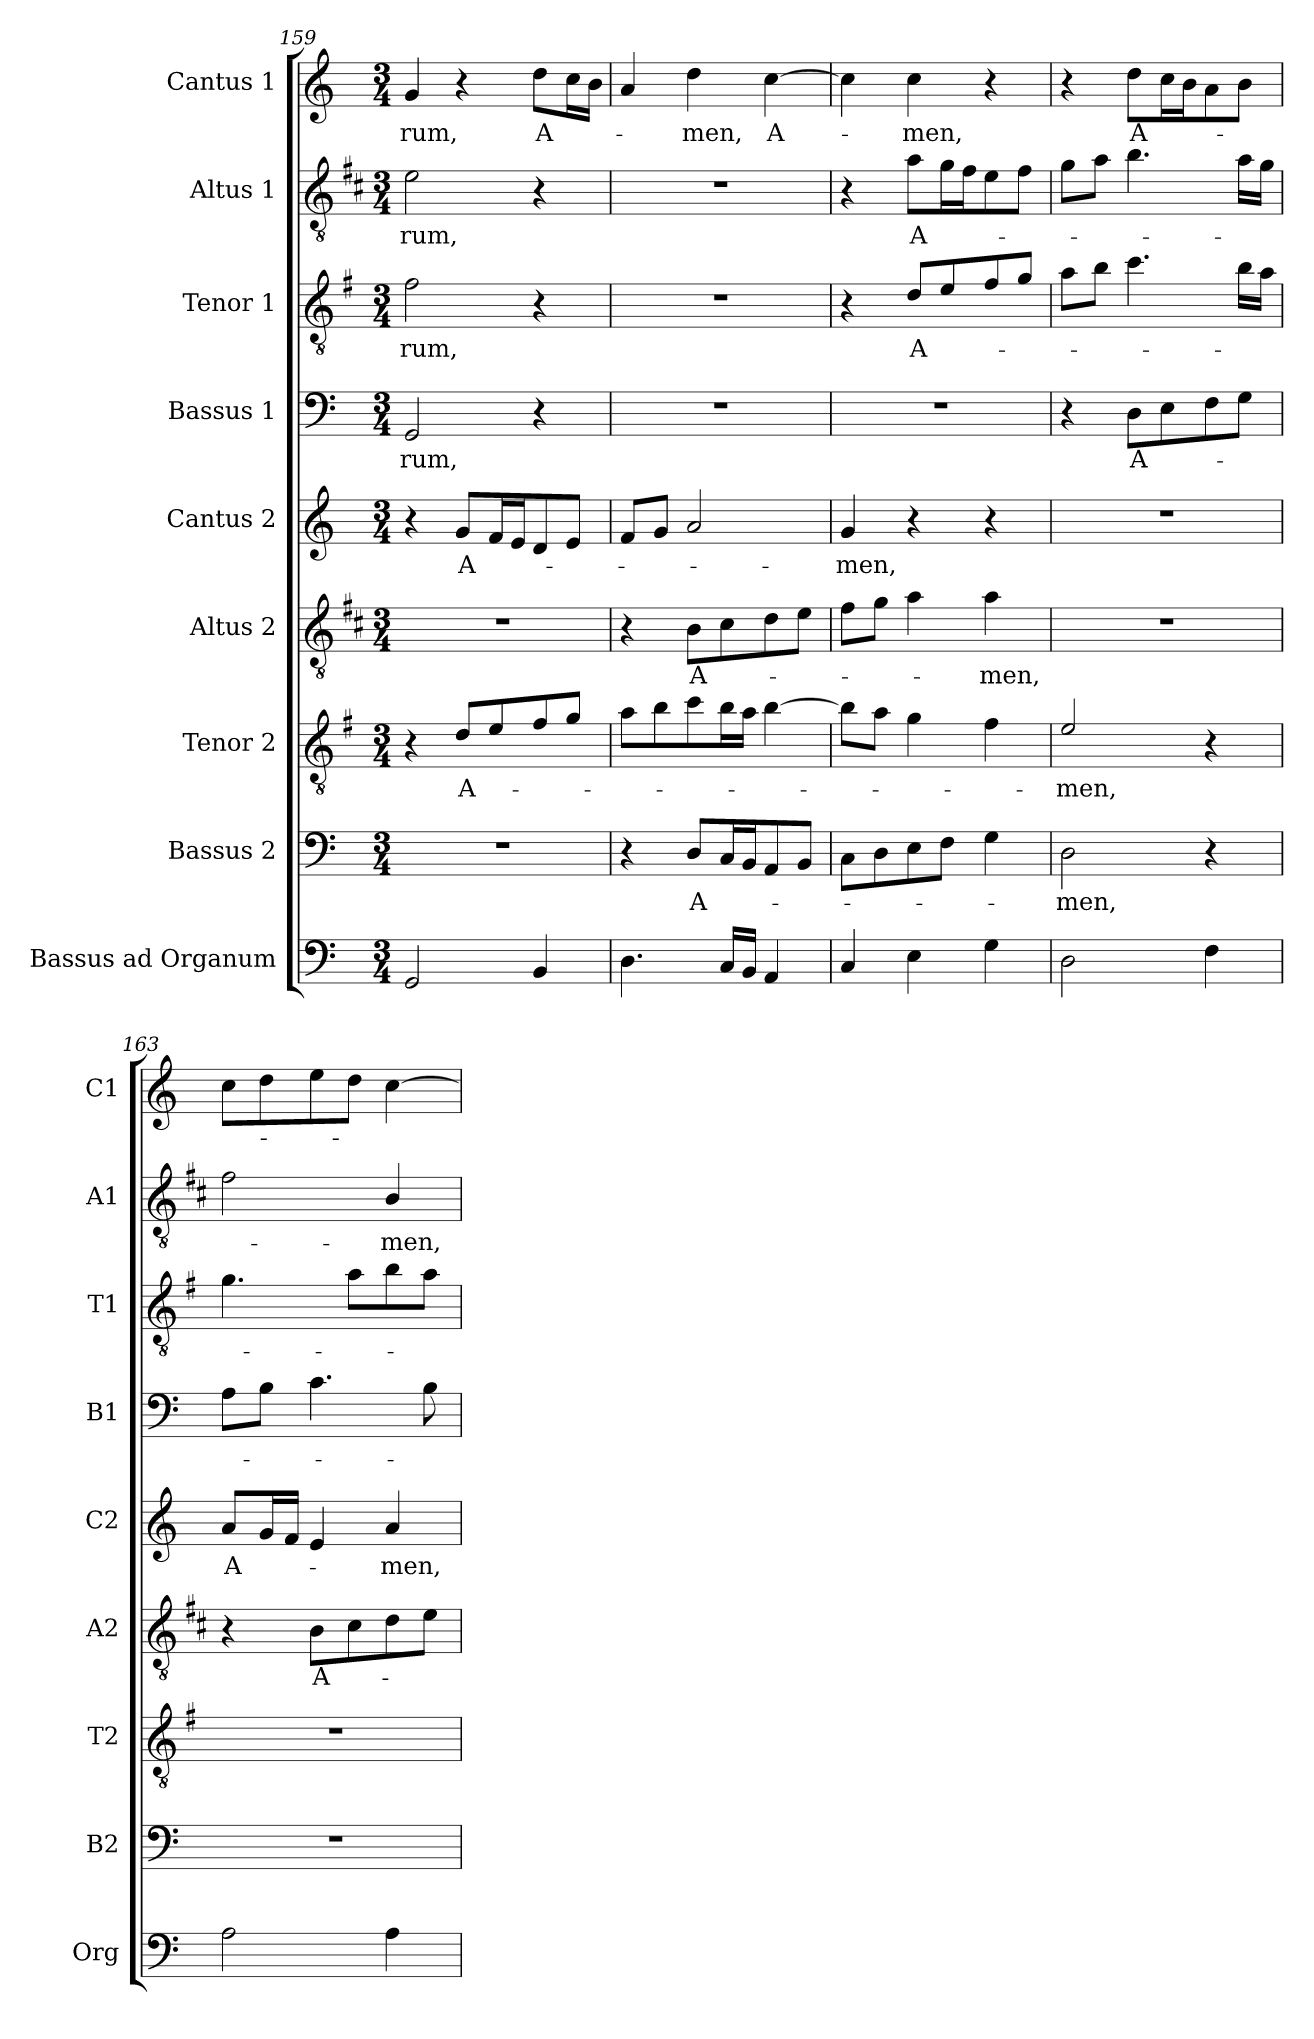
**kern	**kern	**text	**kern	**text	**kern	**text	**kern	**text	**kern	**text	**kern	**text	**kern	**text	**kern	**text
*part9	*part8	*part8	*part7	*part7	*part6	*part6	*part5	*part5	*part4	*part4	*part3	*part3	*part2	*part2	*part1	*part1
*staff9	*staff8	*staff8	*staff7	*staff7	*staff6	*staff6	*staff5	*staff5	*staff4	*staff4	*staff3	*staff3	*staff2	*staff2	*staff1	*staff1
*I"Bassus ad Organum	*I"Bassus 2	*	*I"Tenor 2	*	*I"Altus 2	*	*I"Cantus 2	*	*I"Bassus 1	*	*I"Tenor 1	*	*I"Altus 1	*	*I"Cantus 1	*
*I'Org	*I'B2	*	*I'T2	*	*I'A2	*	*I'C2	*	*I'B1	*	*I'T1	*	*I'A1	*	*I'C1	*
*clefF4	*clefF4	*	*clefGv2	*	*clefGv2	*	*clefG2	*	*clefF4	*	*clefGv2	*	*clefGv2	*	*clefG2	*
*	*	*	*ITrd4c7	*	*ITrd1c2	*	*	*	*	*	*ITrd4c7	*	*ITrd1c2	*	*	*
*k[]	*k[]	*	*k[]	*	*k[]	*	*k[]	*	*k[]	*	*k[]	*	*k[]	*	*k[]	*
*C:	*C:	*	*C:	*	*C:	*	*C:	*	*C:	*	*C:	*	*C:	*	*C:	*
*M3/4	*M3/4	*	*M3/4	*	*M3/4	*	*M3/4	*	*M3/4	*	*M3/4	*	*M3/4	*	*M3/4	*
=159	=159	=159	=159	=159	=159	=159	=159	=159	=159	=159	=159	=159	=159	=159	=159	=159
!	!	!	!	!	!	!	!	!	!	!LO:LY:b	!	!LO:LY:b	!	!LO:LY:b	!	!LO:LY:b
2GG/	2.r	.	4r	.	2.r	.	4r	.	2GG/	-rum,	2B\	-rum,	2d\	-rum,	4g/	-rum,
!	!	!	!	!LO:LY:b	!	!	!	!LO:LY:b	!	!	!	!	!	!	!	!
.	.	.	8G/L	A-	.	.	8g/L	A-	.	.	.	.	.	.	4r	.
.	.	.	8A/	.	.	.	16f/L	.	.	.	.	.	.	.	.	.
.	.	.	.	.	.	.	16e/J	.	.	.	.	.	.	.	.	.
!	!	!	!	!	!	!	!	!	!	!	!	!	!	!	!	!LO:LY:b
4BB/	.	.	8B/	.	.	.	8d/	.	4r	.	4r	.	4r	.	8dd\L	A-
.	.	.	8c/J	.	.	.	8e/J	.	.	.	.	.	.	.	16cc\L	.
.	.	.	.	.	.	.	.	.	.	.	.	.	.	.	16b\JJ	.
=160	=160	=160	=160	=160	=160	=160	=160	=160	=160	=160	=160	=160	=160	=160	=160	=160
4.D\	4r	.	8d\L	.	4r	.	8f/L	.	2.r	.	2.r	.	2.r	.	4a/	.
.	.	.	8e\	.	.	.	8g/J	.	.	.	.	.	.	.	.	.
!	!	!LO:LY:b	!	!	!	!LO:LY:b	!	!	!	!	!	!	!	!	!	!LO:LY:b
.	8D/L	A-	8f\	.	8A\L	A-	2a/	.	.	.	.	.	.	.	4dd\	-men,
16C/LL	16C/L	.	16e\L	.	8B\	.	.	.	.	.	.	.	.	.	.	.
16BB/JJ	16BB/J	.	16d\JJ	.	.	.	.	.	.	.	.	.	.	.	.	.
!	!	!	!	!	!	!	!	!	!	!	!	!	!	!	!	!LO:LY:b
4AA/	8AA/	.	[4e\	.	8c\	.	.	.	.	.	.	.	.	.	[4cc\	A-
.	8BB/J	.	.	.	8d\J	.	.	.	.	.	.	.	.	.	.	.
!!LO:PB:g=z
=161	=161	=161	=161	=161	=161	=161	=161	=161	=161	=161	=161	=161	=161	=161	=161	=161
!	!	!	!	!	!	!	!	!LO:LY:b	!	!	!	!	!	!	!	!
4C/	8C\L	.	8e\L]	.	8e\L	.	4g/	-men,	2.r	.	4r	.	4r	.	4cc\]	.
.	8D\	.	8d\J	.	8f\J	.	.	.	.	.	.	.	.	.	.	.
!	!	!	!	!	!	!	!	!	!	!	!	!LO:LY:b	!	!LO:LY:b	!	!LO:LY:b
4E\	8E\	.	4c\	.	4g\	.	4r	.	.	.	8G/L	A-	8g\L	A-	4cc\	-men,
.	8F\J	.	.	.	.	.	.	.	.	.	8A/	.	16f\L	.	.	.
.	.	.	.	.	.	.	.	.	.	.	.	.	16e\J	.	.	.
!	!	!	!	!	!	!LO:LY:b	!	!	!	!	!	!	!	!	!	!
4G\	4G\	.	4B\	.	4g\	-men,	4r	.	.	.	8B/	.	8d\	.	4r	.
.	.	.	.	.	.	.	.	.	.	.	8c/J	.	8e\J	.	.	.
=162	=162	=162	=162	=162	=162	=162	=162	=162	=162	=162	=162	=162	=162	=162	=162	=162
!	!	!LO:LY:b	!	!LO:LY:b	!	!	!	!	!	!	!	!	!	!	!	!
2D\	2D\	-men,	2A/	-men,	2.r	.	2.r	.	4r	.	8d\L	.	8f\L	.	4r	.
.	.	.	.	.	.	.	.	.	.	.	8e\J	.	8g\J	.	.	.
!	!	!	!	!	!	!	!	!	!	!LO:LY:b	!	!	!	!	!	!LO:LY:b
.	.	.	.	.	.	.	.	.	8D\L	A-	4.f\	.	4.a\	.	8dd\L	A-
.	.	.	.	.	.	.	.	.	8E\	.	.	.	.	.	16cc\L	.
.	.	.	.	.	.	.	.	.	.	.	.	.	.	.	16b\J	.
4F\	4r	.	4r	.	.	.	.	.	8F\	.	.	.	.	.	8a\	.
.	.	.	.	.	.	.	.	.	8G\J	.	16e\LL	.	16g\LL	.	8b\J	.
.	.	.	.	.	.	.	.	.	.	.	16d\JJ	.	16f\JJ	.	.	.
=163	=163	=163	=163	=163	=163	=163	=163	=163	=163	=163	=163	=163	=163	=163	=163	=163
!	!	!	!	!	!	!	!	!LO:LY:b	!	!	!	!	!	!	!	!
2A\	2.r	.	2.r	.	4r	.	8a/L	A-	8A\L	.	4.c\	.	2e\	.	8cc\L	.
.	.	.	.	.	.	.	16g/L	.	8B\J	.	.	.	.	.	8dd\	.
.	.	.	.	.	.	.	16f/JJ	.	.	.	.	.	.	.	.	.
!	!	!	!	!	!	!LO:LY:b	!	!	!	!	!	!	!	!	!	!
.	.	.	.	.	8A\L	A-	4e/	.	4.c\	.	.	.	.	.	8ee\	.
.	.	.	.	.	8B\	.	.	.	.	.	8d\L	.	.	.	8dd\J	.
!	!	!	!	!	!	!	!	!LO:LY:b	!	!	!	!	!	!LO:LY:b	!	!
4A\	.	.	.	.	8c\	.	4a/	-men,	.	.	8e\	.	4A/	-men,	[4cc\	.
.	.	.	.	.	8d\J	.	.	.	8B\	.	8d\J	.	.	.	.	.
=	=	=	=	=	=	=	=	=	=	=	=	=	=	=	=	=
*-	*-	*-	*-	*-	*-	*-	*-	*-	*-	*-	*-	*-	*-	*-	*-	*-
